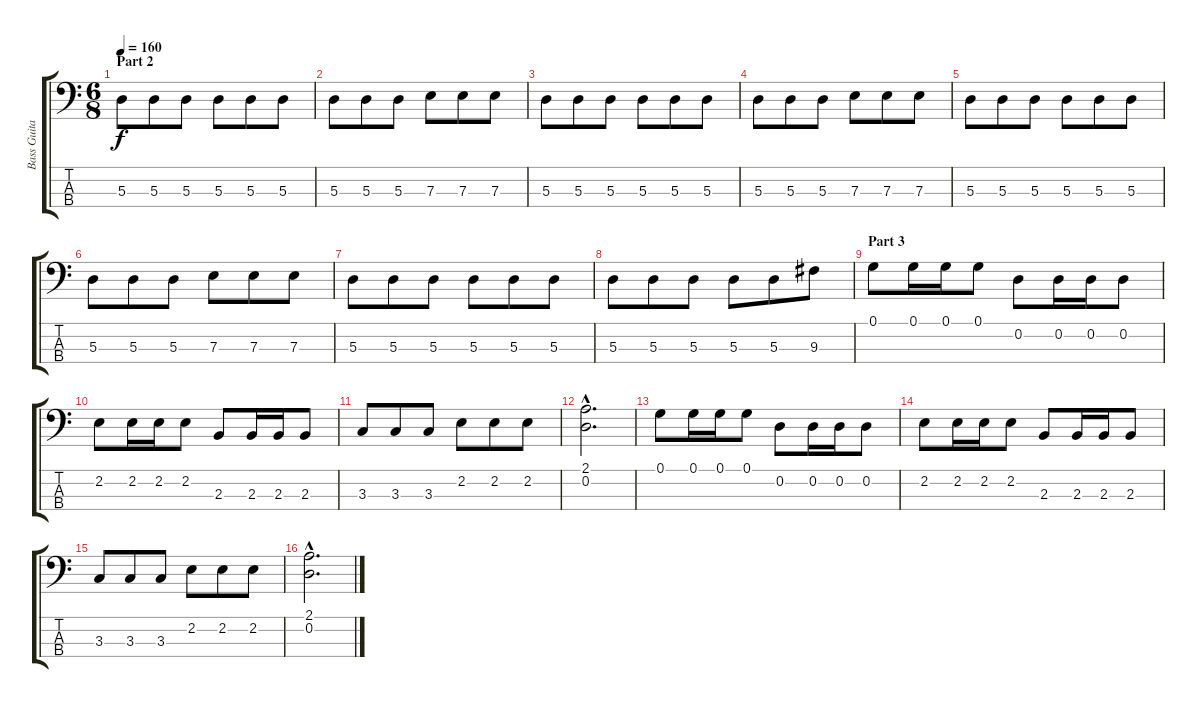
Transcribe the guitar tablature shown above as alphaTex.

\track ("Bass Guitar" "Bass Guita") {instrument electricbassfinger}
\staff {score tabs}
\tuning (G2 D2 A1 E1) {hide}
\ts (6 8)
\section ("" "Part 2")
\tempo 160
\clef f4
\ks c
5.3.8{dy f} 5.3.8 5.3.8 5.3.8 5.3.8 5.3.8 |
5.3.8 5.3.8 5.3.8 7.3.8 7.3.8 7.3.8 |
5.3.8 5.3.8 5.3.8 5.3.8 5.3.8 5.3.8 |
5.3.8 5.3.8 5.3.8 7.3.8 7.3.8 7.3.8 |
5.3.8 5.3.8 5.3.8 5.3.8 5.3.8 5.3.8 |
5.3.8 5.3.8 5.3.8 7.3.8 7.3.8 7.3.8 |
5.3.8 5.3.8 5.3.8 5.3.8 5.3.8 5.3.8 |
5.3.8 5.3.8 5.3.8 5.3.8 5.3.8 9.3.8 |
\section ("" "Part 3")
0.1.8 0.1.16 0.1.16 0.1.8 0.2.8 0.2.16 0.2.16 0.2.8 |
2.2.8 2.2.16 2.2.16 2.2.8 2.3.8 2.3.16 2.3.16 2.3.8 |
3.3.8 3.3.8 3.3.8 2.2.8 2.2.8 2.2.8 |
(2.1{hac} 0.2{hac}).2{d} |
0.1.8 0.1.16 0.1.16 0.1.8 0.2.8 0.2.16 0.2.16 0.2.8 |
2.2.8 2.2.16 2.2.16 2.2.8 2.3.8 2.3.16 2.3.16 2.3.8 |
3.3.8 3.3.8 3.3.8 2.2.8 2.2.8 2.2.8 |
(2.1{hac} 0.2{hac}).2{d}
